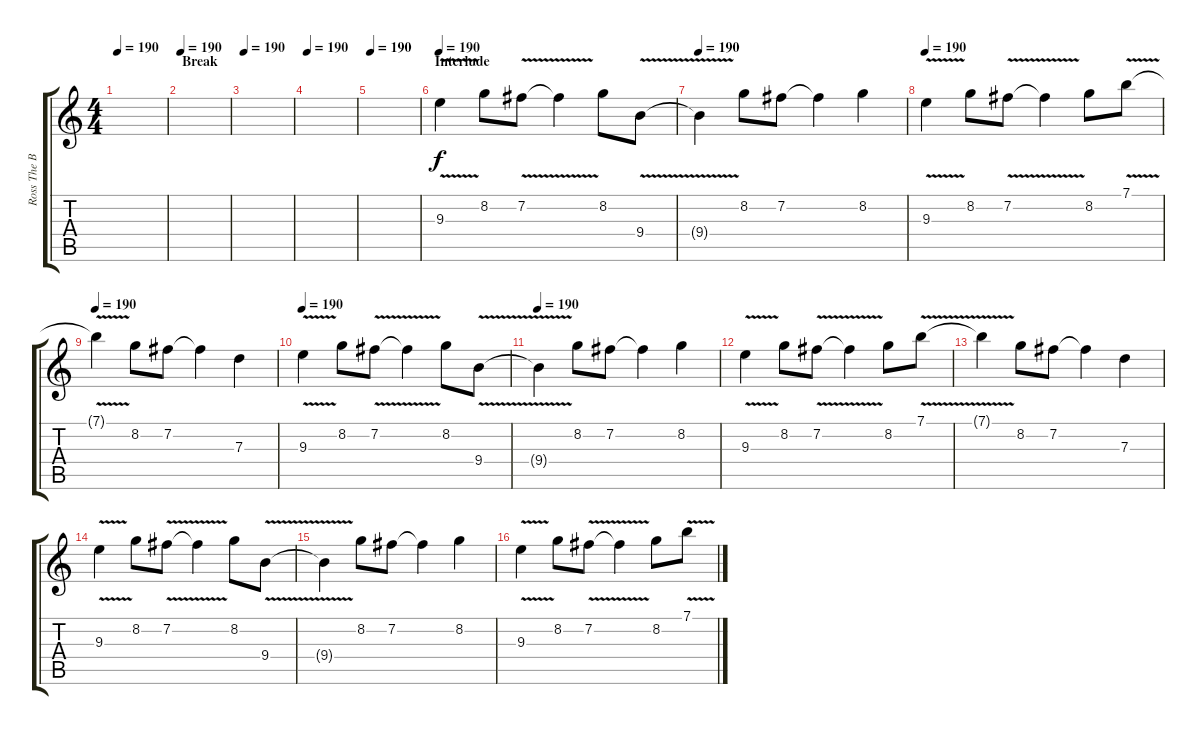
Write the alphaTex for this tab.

\track ("Ross The Boss Intro 2" "Ross The B") {instrument distortionguitar}
\staff {score tabs}
\tuning (E4 B3 G3 D3 A2 E2) {hide}
\ts (4 4)
\tempo 190
\clef g2
\ks c
|
\section ("" "Break")
\tempo 190
|
\tempo 190
|
\tempo 190
|
\tempo 190
|
\section ("" "Interlude")
\tempo 190
9.3{v}.4 8.2.8 7.2{v}.8 7.2{t}.4 8.2.8 9.4{v}.8 |
\tempo 190
9.4{t}.4 8.2.8 7.2.8 7.2{t}.4 8.2.4 |
\tempo 190
9.3{v}.4 8.2.8 7.2{v}.8 7.2{t}.4 8.2.8 7.1{v}.8 |
\tempo 190
7.1{t}.4 8.2.8 7.2.8 7.2{t}.4 7.3.4 |
\tempo 190
9.3{v}.4 8.2.8 7.2{v}.8 7.2{t}.4 8.2.8 9.4{v}.8 |
\tempo 190
9.4{t}.4 8.2.8 7.2.8 7.2{t}.4 8.2.4 |
9.3{v}.4 8.2.8 7.2{v}.8 7.2{t}.4 8.2.8 7.1{v}.8 |
7.1{t}.4 8.2.8 7.2.8 7.2{t}.4 7.3.4 |
9.3{v}.4 8.2.8 7.2{v}.8 7.2{t}.4 8.2.8 9.4{v}.8 |
9.4{t}.4 8.2.8 7.2.8 7.2{t}.4 8.2.4 |
9.3{v}.4 8.2.8 7.2{v}.8 7.2{t}.4 8.2.8 7.1{v}.8
